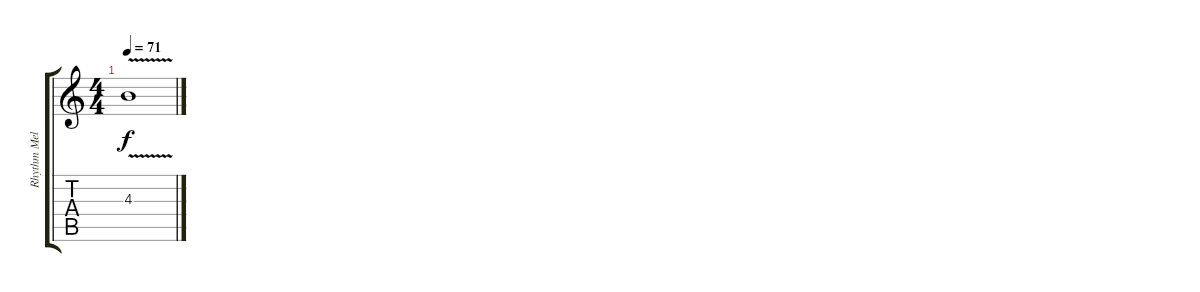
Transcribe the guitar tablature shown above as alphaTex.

\track ("Rhythm Melody" "Rhythm Mel") {instrument acousticguitarnylon}
\staff {score tabs}
\tuning (E4 B3 G3 D3 A2 E2) {hide}
\ts (4 4)
\tempo 71
\clef g2
\ks c
4.3{v}.1{dy f}
